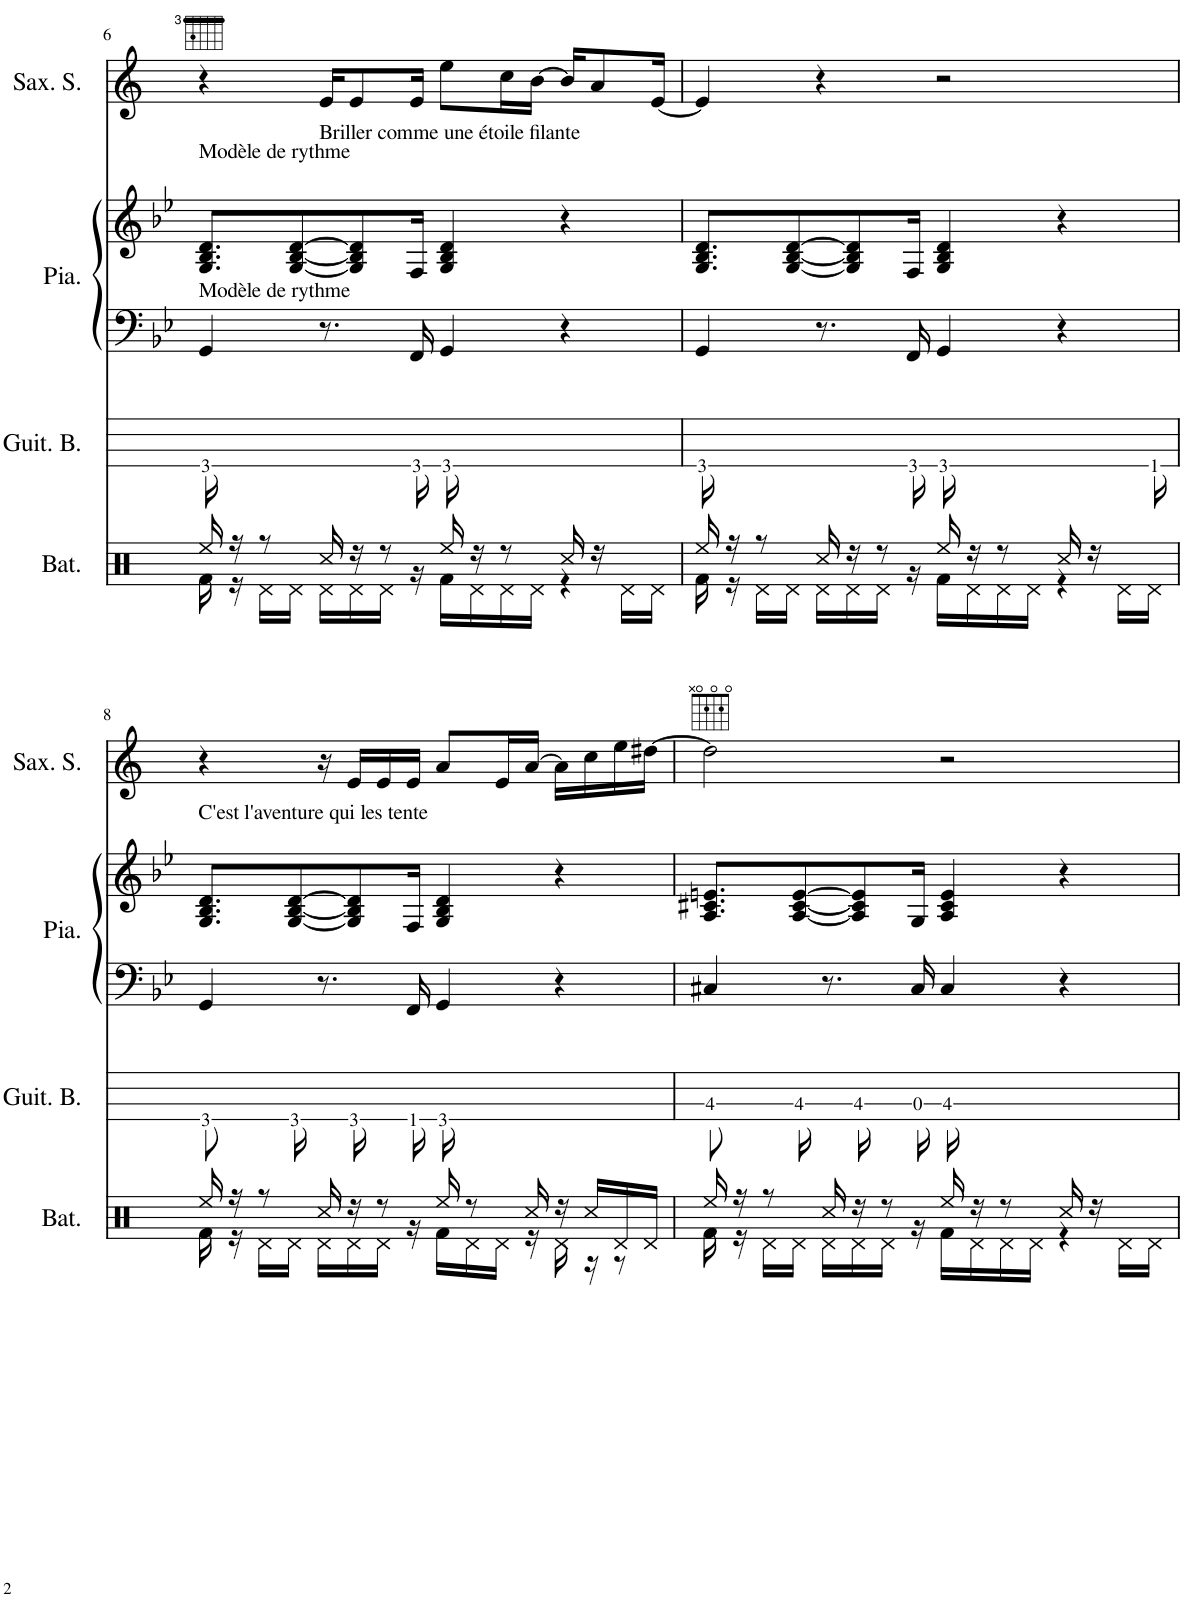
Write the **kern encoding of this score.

**kern	**kern	**kern	**kern	**kern
*part4	*part3	*part2	*part2	*part1
*staff5	*staff4	*staff3	*staff2	*staff1
*I"Batterie	*I"Guitare basse	*I"Piano	*	*I"Saxophone soprano
*I'Bat.	*I'Guit. B.	*I'Pia.	*	*I'Sax. S.
!!LO:PB:g=z
*clefX	*	*clefF4	*clefG2	*clefG2
*	*Trd7c12	*	*	*Trd1c2
*k[]	*k[b-e-]	*k[b-e-]	*k[b-e-]	*k[]
*M4/4	*M4/4	*M4/4	*M4/4	*M4/4
=6	=6	=6	=6	=6
*^	*	*	*	*
!	!	!	!	!LO:TX:b:t=Modèle de rythme	!
!	!	!	!	!LO:TX:a:t=Modèle de rythme	!
16Ree/	16Rf\	16GG\	4GG/	8.G/ 8.B-/ 8.d/L	4r
16r	16r	16r	.	.	.
8r	16Rd\LL	8r	.	.	.
.	16Rd\JJ	.	.	[8G/ [8B-/ [8d/	.
!	!	!	!	!	!LO:TX:b:t=Briller comme une étoile filante
16Rcc/	16Rd\LL	8r	8.r	.	16e/KL
16r	16Rd\	.	.	8G/] 8B-/] 8d/]	8e/
8r	16Rd\JJ	16r	.	.	.
.	16r	16GG\	16FF/	16F/Jk	16e/Jk
16Ree/	16Rf\LL	16GG\	4GG/	4G/ 4B-/ 4d/	8ee\L
16r	16Rd\	4r	.	.	.
8r	16Rd\	.	.	.	16cc\L
.	16Rd\JJ	.	.	.	[16b\JJ
16Rcc/	4r	.	4r	4r	16b/KL]
16r	.	8r	.	.	8a/
16Rd\LL	.	.	.	.	.
16Rd\JJ	.	16r	.	.	[16e/Jk
=7	=7	=7	=7	=7	=7
16Ree/	16Rf\	16GG\	4GG/	8.G/ 8.B-/ 8.d/L	4e/]
16r	16r	16r	.	.	.
8r	16Rd\LL	8r	.	.	.
.	16Rd\JJ	.	.	[8G/ [8B-/ [8d/	.
16Rcc/	16Rd\LL	8r	8.r	.	4r
16r	16Rd\	.	.	8G/] 8B-/] 8d/]	.
8r	16Rd\JJ	16r	.	.	.
.	16r	16GG\	16FF/	16F/Jk	.
16Ree/	16Rf\LL	16GG\	4GG/	4G/ 4B-/ 4d/	2r
16r	16Rd\	4r	.	.	.
8r	16Rd\	.	.	.	.
.	16Rd\JJ	.	.	.	.
16Rcc/	4r	.	4r	4r	.
16r	.	8r	.	.	.
16Rd\LL	.	.	.	.	.
16Rd\JJ	.	16FF\	.	.	.
!!LO:LB:g=z
=8	=8	=8	=8	=8	=8
!	!	!	!	!	!LO:TX:b:t=C'est l'aventure qui les tente
16Ree/	16Rf\	8GG\	4GG/	8.G/ 8.B-/ 8.d/L	4r
16r	16r	.	.	.	.
8r	16Rd\LL	16r	.	.	.
.	16Rd\JJ	16GG\	.	[8G/ [8B-/ [8d/	.
16Rcc/	16Rd\LL	16r	8.r	.	16r
16r	16Rd\	16GG\	.	8G/] 8B-/] 8d/]	16e/LL
8r	16Rd\JJ	16r	.	.	16e/
.	16r	16FF\	16FF/	16F/Jk	16e/JJ
16Ree/	16Rf\LL	16GG\	4GG/	4G/ 4B-/ 4d/	8a/L
8r	16Rd\	4r	.	.	.
.	16Rd\JJ	.	.	.	16e/L
16Rcc/	16r	.	.	.	[16a/JJ
16r	16Rd\	.	4r	4r	16a\LL]
16Rcc/LL	16r	8r	.	.	16cc\
16Rd/	8r	.	.	.	16ee\
16Rd/JJ	.	16r	.	.	[16dd#X\JJ
=9	=9	=9	=9	=9	=9
16Ree/	16Rf\	8C#\	4C#X/	8.A/ 8.c#X/ 8.en/L	2dd#\]
16r	16r	.	.	.	.
8r	16Rd\LL	16r	.	.	.
.	16Rd\JJ	16C#\	.	[8A/ [8c#/ [8e/	.
16Rcc/	16Rd\LL	16r	8.r	.	.
16r	16Rd\	16C#\	.	8A/] 8c#/] 8e/]	.
8r	16Rd\JJ	16r	.	.	.
.	16r	16AA\	16C#/	16G/Jk	.
16Ree/	16Rf\LL	16C#\	4C#/	4A/ 4c#/ 4e/	2r
16r	16Rd\	4r	.	.	.
8r	16Rd\	.	.	.	.
.	16Rd\JJ	.	.	.	.
16Rcc/	4r	.	4r	4r	.
16r	.	8r	.	.	.
16Rd\LL	.	.	.	.	.
16Rd\JJ	.	16r	.	.	.
*v	*v	*	*	*	*
=	=	=	=	=
*-	*-	*-	*-	*-
